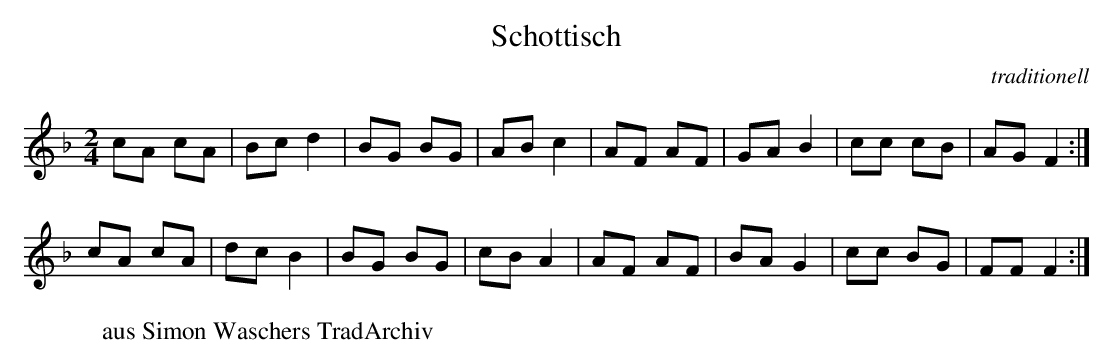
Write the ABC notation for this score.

X:1
T:Schottisch
C:traditionell
M:2/4
L:1/8
K:F
cA cA | Bc d2 | BG BG | AB c2 |\
AF AF | GA B2 | cc cB | AG F2 :|
cA cA | dc B2 | BG BG | cB A2 |\
AF AF | BA G2 | cc BG | FF F2 :|
W:aus Simon Waschers TradArchiv
